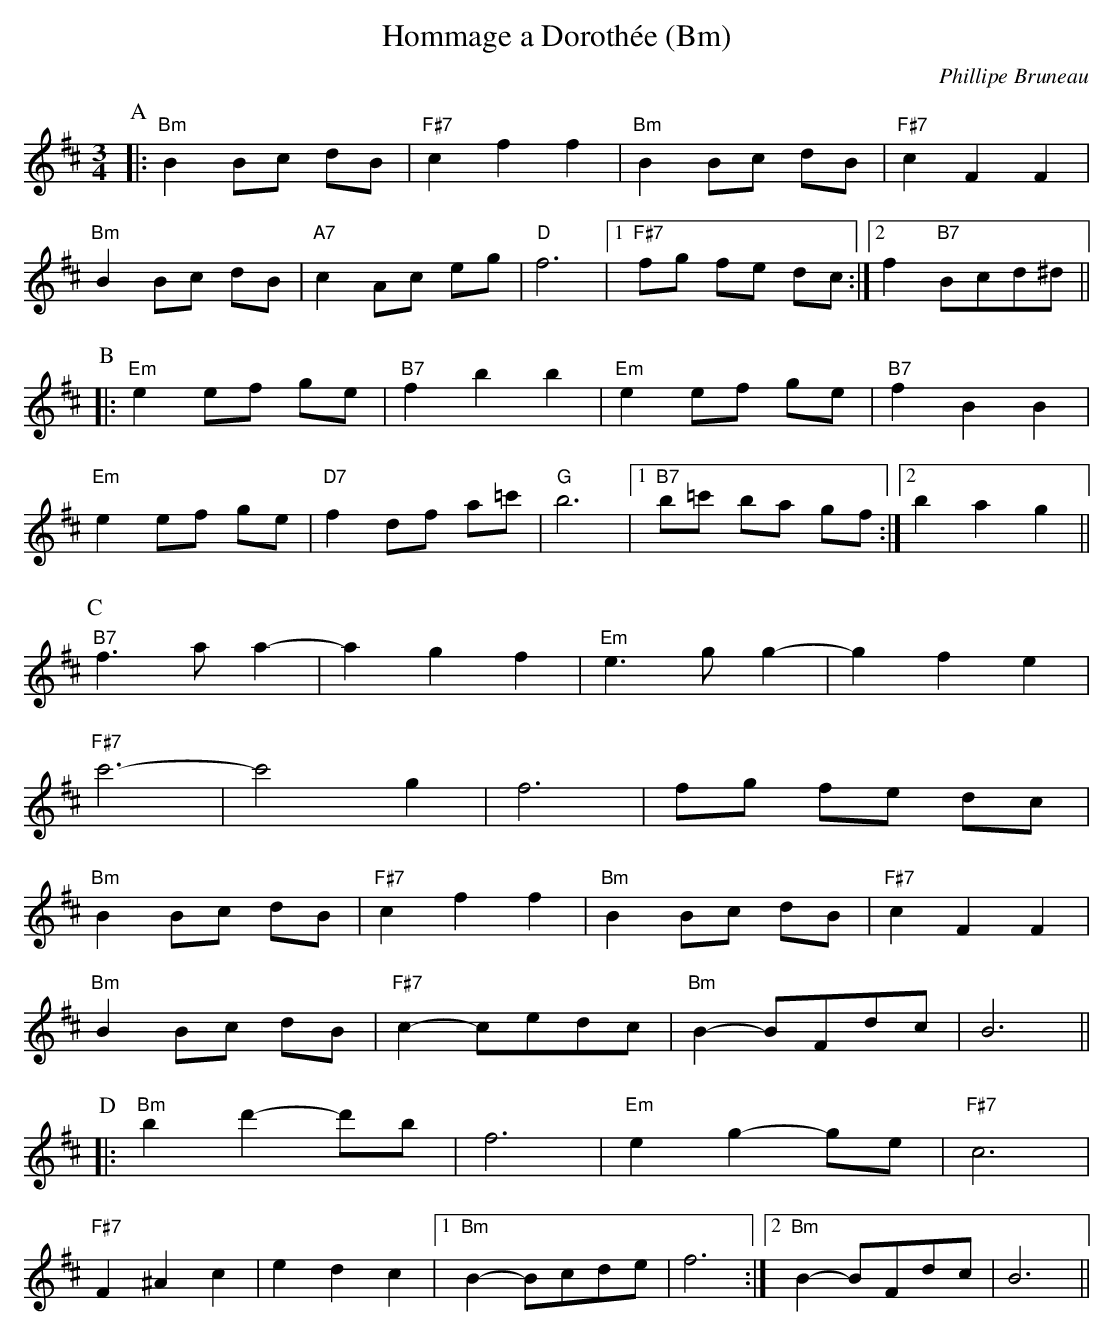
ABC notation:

X:1
T:Hommage a Doroth\'ee (Bm)
C:Phillipe Bruneau
M:3/4
L:1/8
K:Bm
P:A
|: "Bm"B2 Bc dB | "F#7"c2 f2 f2 | "Bm"B2 Bc dB | "F#7"c2 F2 F2 |
   "Bm"B2 Bc dB | "A7"c2 Ac eg  | "D"f6 |1 "F#7"fg fe dc :|2 f2 "B7"Bcd^d ||
P:B
|: "Em"e2 ef ge | "B7"f2 b2 b2  | "Em"e2 ef ge | "B7"f2 B2 B2 |
   "Em"e2 ef ge | "D7"f2 df a=c'| "G"b6 |1 "B7"b=c' ba gf :|2 b2 a2 g2 ||
P:C
"B7"f3 a a2-|a2 g2 f2 | "Em"e3 g g2-|g2 f2 e2 |
"F#7"c'6-|c'4 g2 | f6 | fg fe dc |
"Bm"B2 Bc dB | "F#7"c2 f2 f2 | "Bm"B2 Bc dB | "F#7"c2 F2 F2 |
"Bm"B2 Bc dB | "F#7"c2-cedc | "Bm"B2-BFdc | B6 ||
P:D
|: "Bm"b2d'2-d'b | f6 | "Em"e2g2-ge | "F#7"c6 |
   "F#7"F2^A2c2 | e2d2c2 |1 "Bm"B2-Bcde | f6 :|2 "Bm"B2-BFdc | B6 ||
